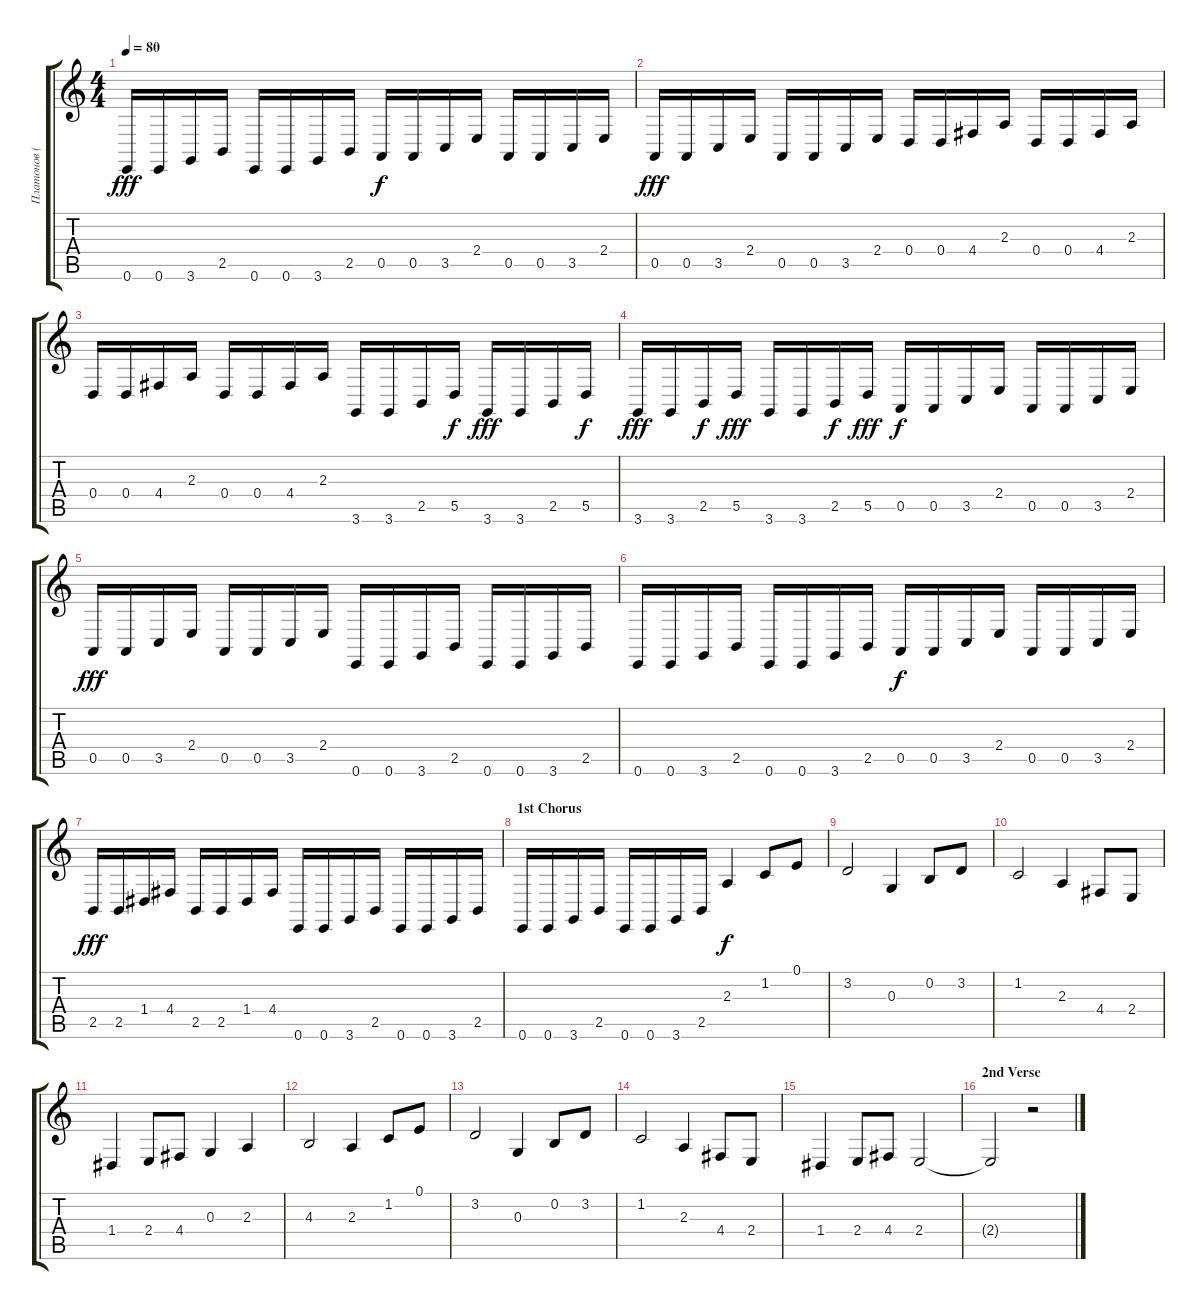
\track ("Платонов (Клавиш. 3)" "Платонов (") {instrument lead5charang}
\staff {score tabs}
\tuning (E4 B3 G3 D3 A2 E2) {hide}
\ts (4 4)
\tempo 80
\clef g2
\ks c
0.6.16{dy fff} 0.6.16 3.6.16 2.5.16 0.6.16 0.6.16 3.6.16 2.5.16 0.5.16{dy f} 0.5.16 3.5.16 2.4.16 0.5.16 0.5.16 3.5.16 2.4.16 |
0.5.16{dy fff} 0.5.16 3.5.16 2.4.16 0.5.16 0.5.16 3.5.16 2.4.16 0.4.16 0.4.16 4.4.16 2.3.16 0.4.16 0.4.16 4.4.16 2.3.16 |
0.4.16 0.4.16 4.4.16 2.3.16 0.4.16 0.4.16 4.4.16 2.3.16 3.6.16 3.6.16 2.5.16 5.5.16{dy f} 3.6.16{dy fff} 3.6.16 2.5.16 5.5.16{dy f} |
3.6.16{dy fff} 3.6.16 2.5.16{dy f} 5.5.16{dy fff} 3.6.16 3.6.16 2.5.16{dy f} 5.5.16{dy fff} 0.5.16{dy f} 0.5.16 3.5.16 2.4.16 0.5.16 0.5.16 3.5.16 2.4.16 |
0.5.16{dy fff} 0.5.16 3.5.16 2.4.16 0.5.16 0.5.16 3.5.16 2.4.16 0.6.16 0.6.16 3.6.16 2.5.16 0.6.16 0.6.16 3.6.16 2.5.16 |
0.6.16 0.6.16 3.6.16 2.5.16 0.6.16 0.6.16 3.6.16 2.5.16 0.5.16{dy f} 0.5.16 3.5.16 2.4.16 0.5.16 0.5.16 3.5.16 2.4.16 |
2.5.16{dy fff} 2.5.16 1.4.16 4.4.16 2.5.16 2.5.16 1.4.16 4.4.16 0.6.16 0.6.16 3.6.16 2.5.16 0.6.16 0.6.16 3.6.16 2.5.16 |
\section ("" "1st Chorus")
0.6.16 0.6.16 3.6.16 2.5.16 0.6.16 0.6.16 3.6.16 2.5.16 2.3.4{dy f volume 12} 1.2.8 0.1.8 |
3.2.2 0.3.4 0.2.8 3.2.8 |
1.2.2 2.3.4 4.4.8 2.4.8 |
1.4.4 2.4.8 4.4.8 0.3.4 2.3.4 |
4.3.2 2.3.4 1.2.8 0.1.8 |
3.2.2 0.3.4 0.2.8 3.2.8 |
1.2.2 2.3.4 4.4.8 2.4.8 |
1.4.4 2.4.8 4.4.8 2.4.2 |
\section ("" "2nd Verse")
2.4{t}.2 r.2{volume 8}
